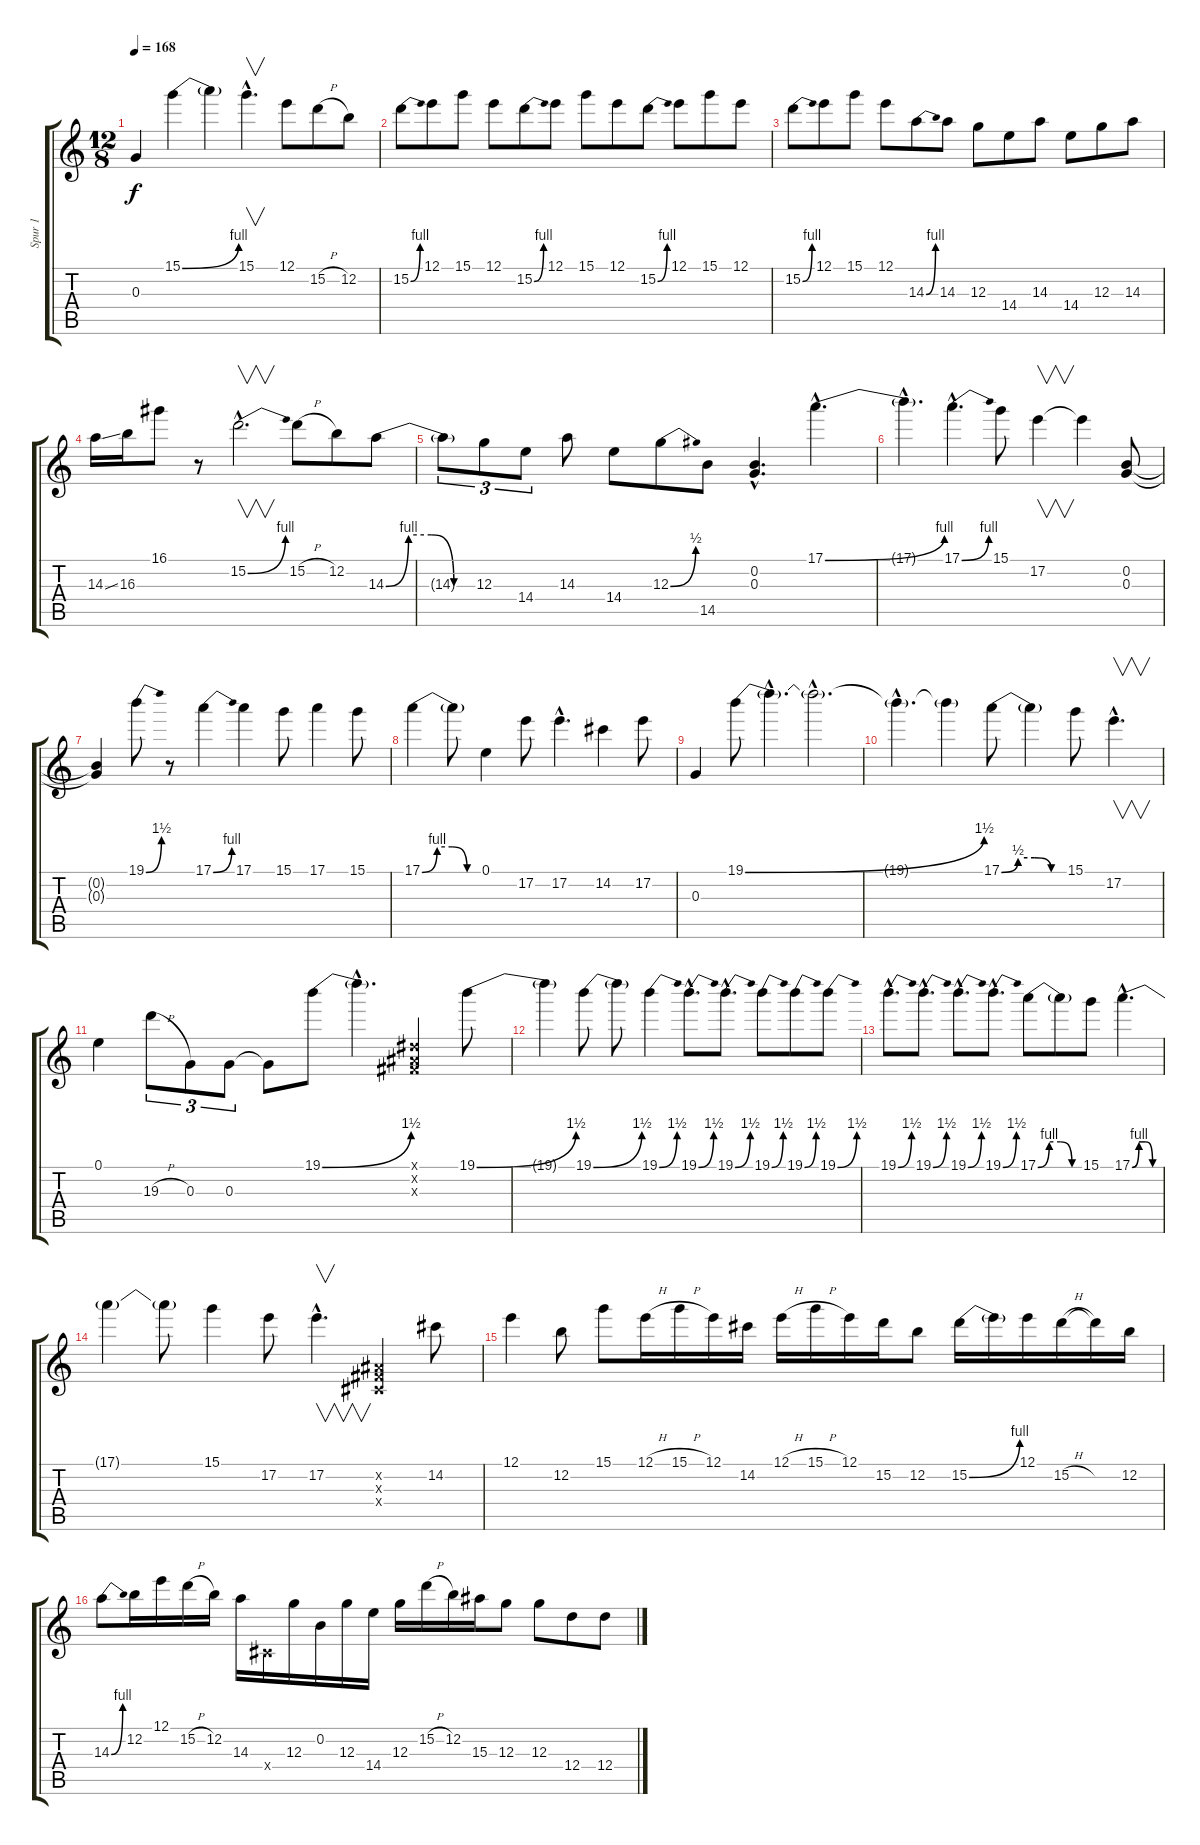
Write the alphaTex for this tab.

\track ("Spur 1" "Spur 1") {instrument overdrivenguitar}
\staff {score tabs}
\tuning (E4 B3 G3 D3 A2 E2) {hide}
\ts (12 8)
\tempo 168
\clef g2
\ks c
0.3.4{dy f} 15.1{be (bend 0 0 60 4)}.4 15.1{t}.4 15.1{hac}.4{v d} 12.1.8 15.2{h}.8 12.2.8 |
15.2{be (bend 0 0 60 4)}.8 12.1.8 15.1.8 12.1.8 15.2{be (bend 0 0 60 4)}.8 12.1.8 15.1.8 12.1.8 15.2{be (bend 0 0 60 4)}.8 12.1.8 15.1.8 12.1.8 |
15.2{be (bend 0 0 60 4)}.8 12.1.8 15.1.8 12.1.8 14.3{be (bend 0 0 60 4)}.8 14.3.8 12.3.8 14.4.8 14.3.8 14.4.8 12.3.8 14.3.8 |
14.3{ss}.16 16.3.16 16.1.8 r.8 15.2{be (bend 0 0 60 4) hac}.2{v d} 15.2{h}.8 12.2.8 14.3{be (custom 0 0 15 4 30 4 45 0 60 0)}.8 |
14.3{t}.8{tu (3 2)} 12.3.8{tu (3 2)} 14.4.8{tu (3 2)} 14.3.8 14.4.8 12.3{be (bend 0 0 60 2)}.8 14.5.8 (0.2{hac} 0.3{hac}).4{d} 17.1{be (bend 0 0 60 4) hac}.4{d} |
17.1{hac t}.4{d} 17.1{be (bend 0 0 60 4) hac}.4{d} 15.1.8 17.2.4{v} 17.2{t}.4 (0.2 0.3).8 |
(0.2{t} 0.3{t}).4 19.1{be (bend 0 0 60 6)}.8 r.8 17.1{be (bend 0 0 60 4)}.4 17.1.4 15.1.8 17.1.4 15.1.8 |
17.1{be (custom 0 0 15 4 30 4 45 0 60 0)}.4 17.1{t}.8 0.1.4 17.2.8 17.2{hac}.4{d} 14.2.4 17.2.8 |
0.3.4 19.1{be (bend 0 0 60 6)}.8 19.1{hac t}.4{d} 19.1{hac t}.2{d} |
19.1{hac t}.4{d} 19.1{t}.4 17.1{be (custom 0 0 15 2 30 2 45 0 60 0)}.8 17.1{t}.4 15.1.8 17.2{hac}.4{v d} |
0.1.4 19.3{h}.8{tu (3 2)} 0.3.8{tu (3 2)} 0.3.8{tu (3 2)} 0.3{t}.8 19.1{be (bend 0 0 60 6)}.8 19.1{hac t}.4{d} (-1.1{x} -1.2{x} -1.3{x}).4 19.1{be (bend 0 0 60 6)}.8 |
19.1{t}.4 19.1{be (bend 0 0 60 6)}.8 19.1{t}.8 19.1{be (bend 0 0 60 6)}.4 19.1{be (bend 0 0 60 6) hac}.8{d} 19.1{be (bend 0 0 60 6) hac}.8{d} 19.1{be (bend 0 0 60 6)}.8 19.1{be (bend 0 0 60 6)}.8 19.1{be (bend 0 0 60 6)}.8 |
19.1{be (bend 0 0 60 6) hac}.8{d} 19.1{be (bend 0 0 60 6) hac}.8{d} 19.1{be (bend 0 0 60 6) hac}.8{d} 19.1{be (bend 0 0 60 6) hac}.8{d} 17.1{be (custom 0 0 15 4 30 4 45 0 60 0)}.8 17.1{t}.8 15.1.8 17.1{be (custom 0 0 15 4 30 4 45 0 60 0) hac}.4{d} |
17.1{t}.4 17.1{t}.8 15.1.4 17.2.8 17.2{hac}.4{v d} (-1.2{x} -1.3{x} -1.4{x}).4 14.2.8 |
12.1.4 12.2.8 15.1.8 12.1{h}.16 15.1{h}.16 12.1.16 14.2.16 12.1{h}.16 15.1{h}.16 12.1.16 15.2.16 12.2.8 15.2{be (bend 0 0 60 4)}.16 15.2{t}.16 12.1.16 15.2{h}.16 15.2{t}.16 12.2.16 |
14.3{be (bend 0 0 60 4)}.8 12.2.16 12.1.16 15.2{h}.16 12.2.16 14.3.16 -1.4{x}.16 12.3.16 0.2.16 12.3.16 14.4.16 12.3.16 15.2{h}.16 12.2.16 15.3.16 12.3.8 12.3.8 12.4.8 12.4{ss}.8
